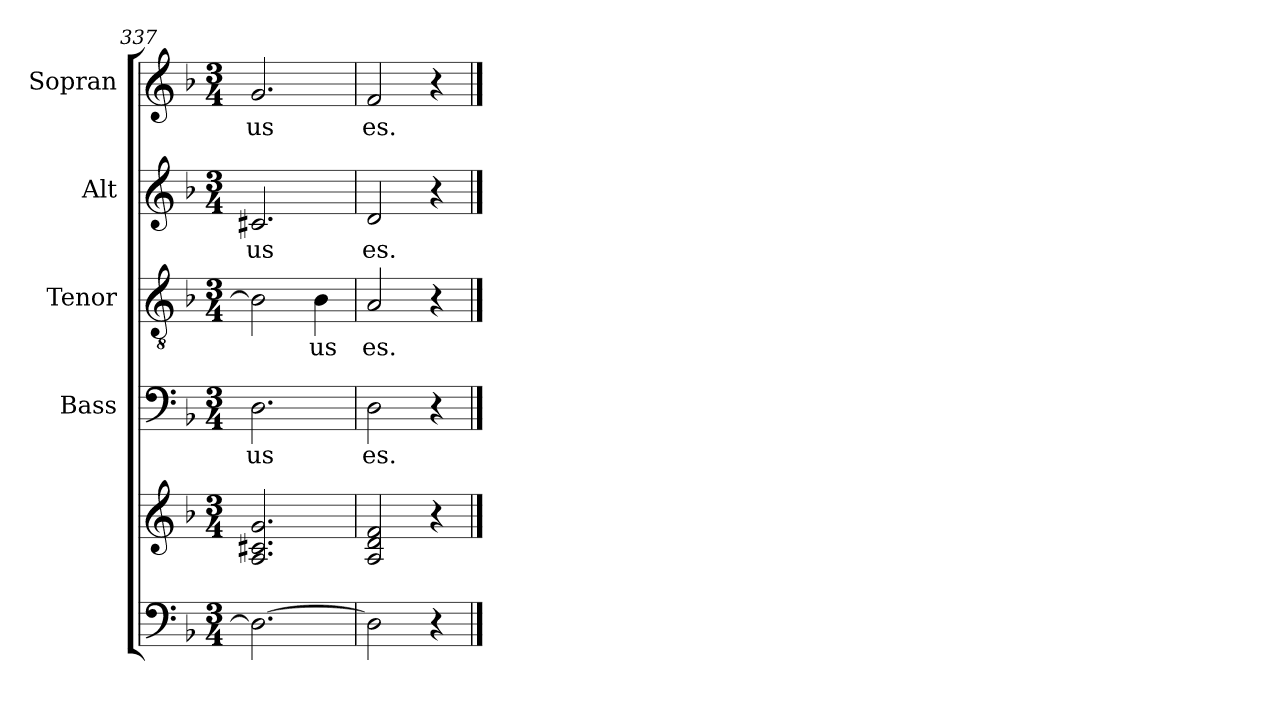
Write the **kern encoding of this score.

**kern	**kern	**kern	**text	**kern	**text	**kern	**text	**kern	**text
*part5	*part5	*part4	*part4	*part3	*part3	*part2	*part2	*part1	*part1
*staff6	*staff5	*staff4	*staff4	*staff3	*staff3	*staff2	*staff2	*staff1	*staff1
*	*	*I"Bass	*	*I"Tenor	*	*I"Alt	*	*I"Sopran	*
*	*	*I'B.	*	*I'T.	*	*I'A.	*	*I'S.	*
*clefF4	*clefG2	*clefF4	*	*clefGv2	*	*clefG2	*	*clefG2	*
*k[b-]	*k[b-]	*k[b-]	*	*k[b-]	*	*k[b-]	*	*k[b-]	*
*F:	*F:	*F:	*	*F:	*	*F:	*	*F:	*
*M3/4	*M3/4	*M3/4	*	*M3/4	*	*M3/4	*	*M3/4	*
=337	=337	=337	=337	=337	=337	=337	=337	=337	=337
!	!	!	!LO:LY:b	!	!	!	!LO:LY:b	!	!LO:LY:b
2.D\_	2.A/ 2.c#X/ 2.g/	2.D\	-us	2B-\]	.	2.c#X/	-us	2.g/	-us
!	!	!	!	!	!LO:LY:b	!	!	!	!
.	.	.	.	4B-\	-us	.	.	.	.
=338	=338	=338	=338	=338	=338	=338	=338	=338	=338
!	!	!	!LO:LY:b	!	!LO:LY:b	!	!LO:LY:b	!	!LO:LY:b
2D\]	2A/ 2d/ 2f/	2D\	es.	2A/	es.	2d/	es.	2f/	es.
4r	4r	4r	.	4r	.	4r	.	4r	.
==	==	==	==	==	==	==	==	==	==
*-	*-	*-	*-	*-	*-	*-	*-	*-	*-
